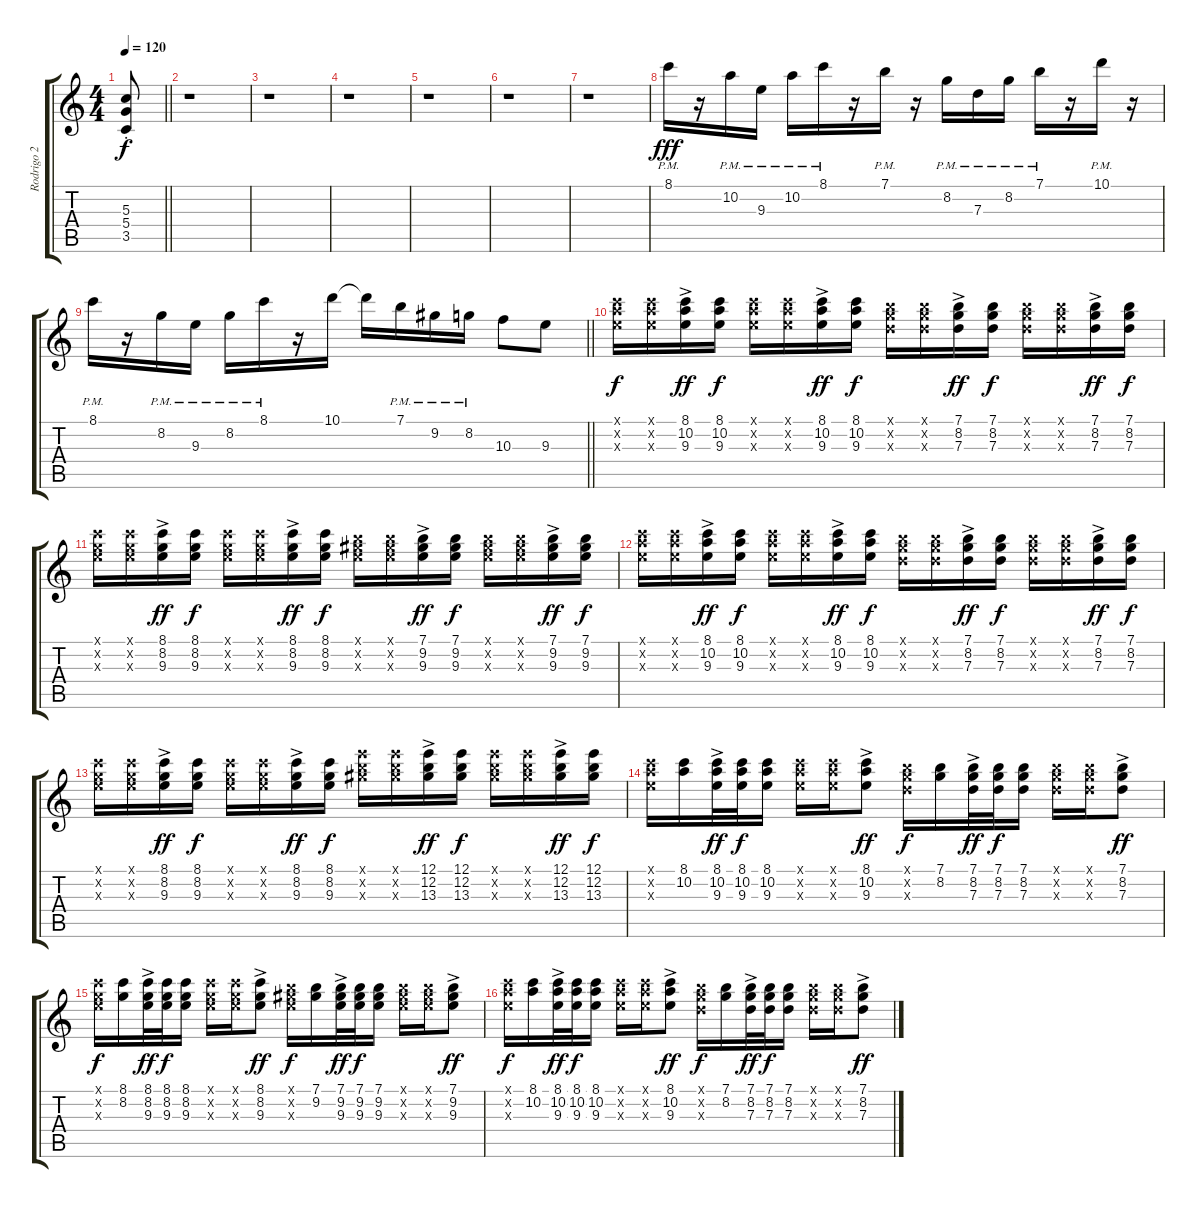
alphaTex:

\track ("Rodrigo 2" "Rodrigo 2") {instrument acousticguitarnylon}
\staff {score tabs}
\tuning (E4 B3 G3 D3 A2 E2) {hide}
\ts (4 4)
\tempo 120
\clef g2
\barLineRight lightlight
\ks c
(5.3{st} 5.4{st} 3.5{st}).8{dy f} |
r.1 |
r.1 |
r.1 |
r.1 |
r.1 |
r.1 |
8.1{pm}.16{dy fff} r.16 10.2{pm}.16 9.3{pm}.16 10.2{pm}.16 8.1{pm}.16 r.16 7.1{pm}.16 r.16 8.2{pm}.16 7.3{pm}.16 8.2{pm}.16 7.1{pm}.16 r.16 10.1{pm}.16 r.16 |
\barLineRight lightlight
8.1{pm}.16 r.16 8.2{pm}.16 9.3{pm}.16 8.2{pm}.16 8.1{pm}.16 r.16 10.1.16 10.1{t}.16 7.1{pm}.16 9.2{pm}.16 8.2{pm}.16 10.3.8 9.3.8 |
(8.1{x} 10.2{x} 9.3{x}).16{dy f} (8.1{x} 10.2{x} 9.3{x}).16 (8.1{ac} 10.2{ac} 9.3{ac}).16{dy ff} (8.1 10.2 9.3).16{dy f} (8.1{x} 10.2{x} 9.3{x}).16 (8.1{x} 10.2{x} 9.3{x}).16 (8.1{ac} 10.2{ac} 9.3{ac}).16{dy ff} (8.1 10.2 9.3).16{dy f} (7.1{x} 8.2{x} 7.3{x}).16 (7.1{x} 8.2{x} 7.3{x}).16 (7.1{ac} 8.2{ac} 7.3{ac}).16{dy ff} (7.1 8.2 7.3).16{dy f} (7.1{x} 8.2{x} 7.3{x}).16 (7.1{x} 8.2{x} 7.3{x}).16 (7.1{ac} 8.2{ac} 7.3{ac}).16{dy ff} (7.1 8.2 7.3).16{dy f} |
(8.1{x} 8.2{x} 9.3{x}).16 (8.1{x} 8.2{x} 9.3{x}).16 (8.1{ac} 8.2{ac} 9.3{ac}).16{dy ff} (8.1 8.2 9.3).16{dy f} (8.1{x} 8.2{x} 9.3{x}).16 (8.1{x} 8.2{x} 9.3{x}).16 (8.1{ac} 8.2{ac} 9.3{ac}).16{dy ff} (8.1 8.2 9.3).16{dy f} (7.1{x} 9.2{x} 9.3{x}).16 (7.1{x} 9.2{x} 9.3{x}).16 (7.1{ac} 9.2{ac} 9.3{ac}).16{dy ff} (7.1 9.2 9.3).16{dy f} (7.1{x} 9.2{x} 9.3{x}).16 (7.1{x} 9.2{x} 9.3{x}).16 (7.1{ac} 9.2{ac} 9.3{ac}).16{dy ff} (7.1 9.2 9.3).16{dy f} |
(8.1{x} 10.2{x} 9.3{x}).16 (8.1{x} 10.2{x} 9.3{x}).16 (8.1{ac} 10.2{ac} 9.3{ac}).16{dy ff} (8.1 10.2 9.3).16{dy f} (8.1{x} 10.2{x} 9.3{x}).16 (8.1{x} 10.2{x} 9.3{x}).16 (8.1{ac} 10.2{ac} 9.3{ac}).16{dy ff} (8.1 10.2 9.3).16{dy f} (7.1{x} 8.2{x} 7.3{x}).16 (7.1{x} 8.2{x} 7.3{x}).16 (7.1{ac} 8.2{ac} 7.3{ac}).16{dy ff} (7.1 8.2 7.3).16{dy f} (7.1{x} 8.2{x} 7.3{x}).16 (7.1{x} 8.2{x} 7.3{x}).16 (7.1{ac} 8.2{ac} 7.3{ac}).16{dy ff} (7.1 8.2 7.3).16{dy f} |
(8.1{x} 8.2{x} 9.3{x}).16 (8.1{x} 8.2{x} 9.3{x}).16 (8.1{ac} 8.2{ac} 9.3{ac}).16{dy ff} (8.1 8.2 9.3).16{dy f} (8.1{x} 8.2{x} 9.3{x}).16 (8.1{x} 8.2{x} 9.3{x}).16 (8.1{ac} 8.2{ac} 9.3{ac}).16{dy ff} (8.1 8.2 9.3).16{dy f} (12.1{x} 12.2{x} 13.3{x}).16 (12.1{x} 12.2{x} 13.3{x}).16 (12.1{ac} 12.2{ac} 13.3{ac}).16{dy ff} (12.1 12.2 13.3).16{dy f} (12.1{x} 12.2{x} 13.3{x}).16 (12.1{x} 12.2{x} 13.3{x}).16 (12.1{ac} 12.2{ac} 13.3{ac}).16{dy ff} (12.1 12.2 13.3).16{dy f} |
(8.1{x} 10.2{x} 9.3{x}).16 (8.1 10.2).16 (8.1{ac} 10.2{ac} 9.3{ac}).32{dy ff} (8.1 10.2 9.3).32{dy f} (8.1 10.2 9.3).16 (8.1{x} 10.2{x} 9.3{x}).16 (8.1{x} 10.2{x} 9.3{x}).16 (8.1{ac} 10.2{ac} 9.3{ac}).8{dy ff} (7.1{x} 8.2{x} 7.3{x}).16{dy f} (7.1 8.2).16 (7.1{ac} 8.2{ac} 7.3{ac}).32{dy ff} (7.1 8.2 7.3).32{dy f} (7.1 8.2 7.3).16 (7.1{x} 8.2{x} 7.3{x}).16 (7.1{x} 8.2{x} 7.3{x}).16 (7.1{ac} 8.2{ac} 7.3{ac}).8{dy ff} |
(8.1{x} 8.2{x} 9.3{x}).16{dy f} (8.1 8.2).16 (8.1{ac} 8.2{ac} 9.3{ac}).32{dy ff} (8.1 8.2 9.3).32{dy f} (8.1 8.2 9.3).16 (8.1{x} 8.2{x} 9.3{x}).16 (8.1{x} 8.2{x} 9.3{x}).16 (8.1{ac} 8.2{ac} 9.3{ac}).8{dy ff} (7.1{x} 9.2{x} 9.3{x}).16{dy f} (7.1 9.2).16 (7.1{ac} 9.2{ac} 9.3{ac}).32{dy ff} (7.1 9.2 9.3).32{dy f} (7.1 9.2 9.3).16 (7.1{x} 9.2{x} 9.3{x}).16 (7.1{x} 9.2{x} 9.3{x}).16 (7.1{ac} 9.2{ac} 9.3{ac}).8{dy ff} |
(8.1{x} 10.2{x} 9.3{x}).16{dy f} (8.1 10.2).16 (8.1{ac} 10.2{ac} 9.3{ac}).32{dy ff} (8.1 10.2 9.3).32{dy f} (8.1 10.2 9.3).16 (8.1{x} 10.2{x} 9.3{x}).16 (8.1{x} 10.2{x} 9.3{x}).16 (8.1{ac} 10.2{ac} 9.3{ac}).8{dy ff} (7.1{x} 8.2{x} 7.3{x}).16{dy f} (7.1 8.2).16 (7.1{ac} 8.2{ac} 7.3{ac}).32{dy ff} (7.1 8.2 7.3).32{dy f} (7.1 8.2 7.3).16 (7.1{x} 8.2{x} 7.3{x}).16 (7.1{x} 8.2{x} 7.3{x}).16 (7.1{ac} 8.2{ac} 7.3{ac}).8{dy ff}
